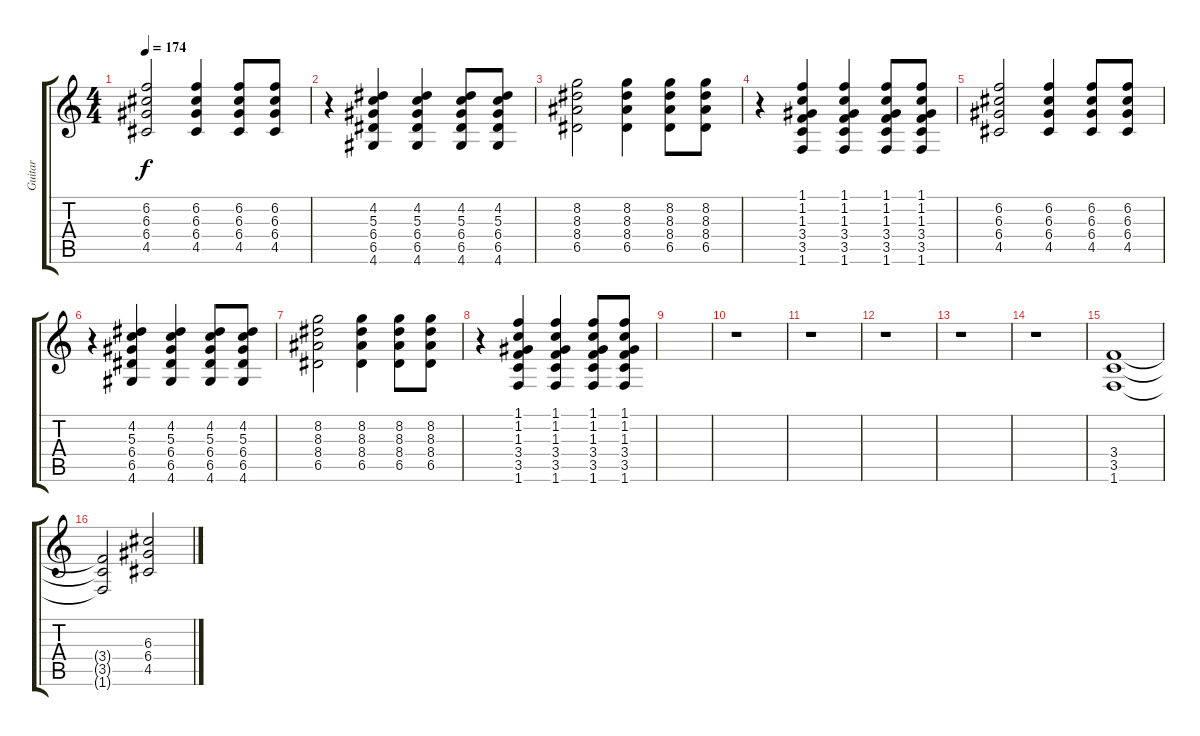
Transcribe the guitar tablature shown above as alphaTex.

\track ("Guitar" "Guitar") {instrument acousticguitarsteel}
\staff {score tabs}
\tuning (E4 B3 G3 D3 A2 E2) {hide}
\ts (4 4)
\tempo 174
\clef g2
\ks c
(6.2 6.3 6.4 4.5).2{dy f} (6.2 6.3 6.4 4.5).4 (6.2 6.3 6.4 4.5).8 (6.2 6.3 6.4 4.5).8 |
r.4 (4.2 5.3 6.4 6.5 4.6).4 (4.2 5.3 6.4 6.5 4.6).4 (4.2 5.3 6.4 6.5 4.6).8 (4.2 5.3 6.4 6.5 4.6).8 |
(8.2 8.3 8.4 6.5).2 (8.2 8.3 8.4 6.5).4 (8.2 8.3 8.4 6.5).8 (8.2 8.3 8.4 6.5).8 |
r.4 (1.1 1.2 1.3 3.4 3.5 1.6).4 (1.1 1.2 1.3 3.4 3.5 1.6).4 (1.1 1.2 1.3 3.4 3.5 1.6).8 (1.1 1.2 1.3 3.4 3.5 1.6).8 |
(6.2 6.3 6.4 4.5).2 (6.2 6.3 6.4 4.5).4 (6.2 6.3 6.4 4.5).8 (6.2 6.3 6.4 4.5).8 |
r.4 (4.2 5.3 6.4 6.5 4.6).4 (4.2 5.3 6.4 6.5 4.6).4 (4.2 5.3 6.4 6.5 4.6).8 (4.2 5.3 6.4 6.5 4.6).8 |
(8.2 8.3 8.4 6.5).2 (8.2 8.3 8.4 6.5).4 (8.2 8.3 8.4 6.5).8 (8.2 8.3 8.4 6.5).8 |
r.4 (1.1 1.2 1.3 3.4 3.5 1.6).4 (1.1 1.2 1.3 3.4 3.5 1.6).4 (1.1 1.2 1.3 3.4 3.5 1.6).8 (1.1 1.2 1.3 3.4 3.5 1.6).8 |
|
r.1 |
r.1 |
r.1 |
r.1 |
r.1 |
(3.4 3.5 1.6).1{instrument distortionguitar} |
(3.4{t} 3.5{t} 1.6{t}).2 (6.3 6.4 4.5).2
